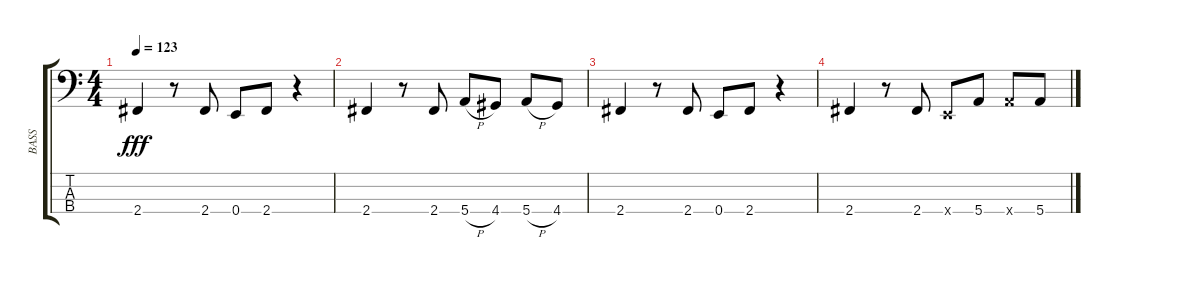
\track ("BASS" "BASS") {instrument electricbasspick}
\staff {score tabs}
\tuning (G2 D2 A1 E1) {hide}
\ts (4 4)
\tempo 123
\clef f4
\ks c
2.4.4{dy fff} r.8 2.4.8 0.4.8 2.4.8 r.4 |
2.4.4 r.8 2.4.8 5.4{h}.8 4.4.8 5.4{h}.8 4.4.8 |
2.4.4 r.8 2.4.8 0.4.8 2.4.8 r.4 |
2.4.4 r.8 2.4.8 0.4{x}.8 5.4.8 5.4{x}.8 5.4.8
